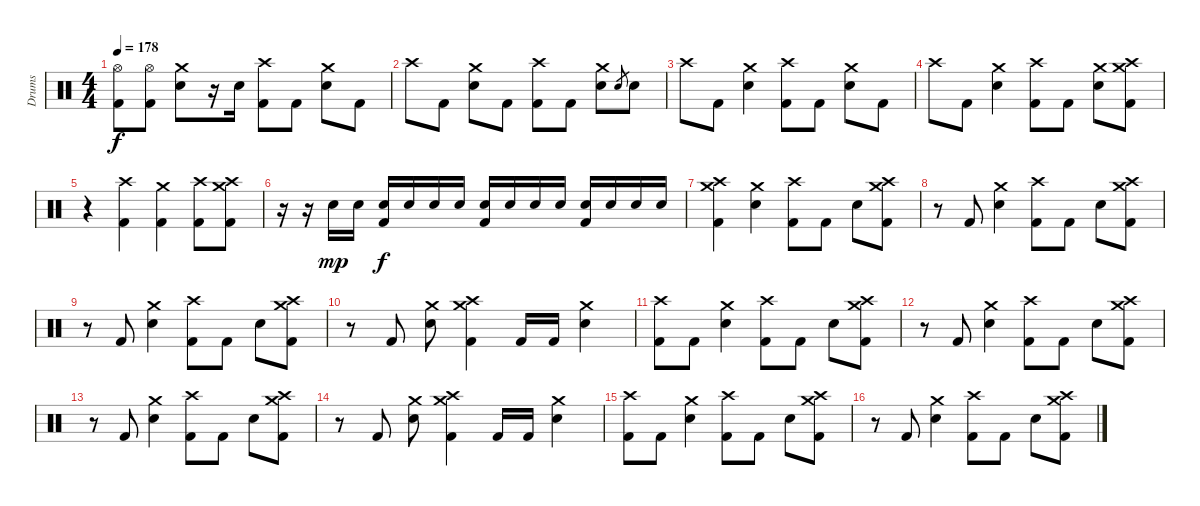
\track ("Drums" "Drums") {instrument percussion}
\staff {score}
\articulation defaults
\ts (4 4)
\tempo 178
\clef neutral
\ks c
("Hi-Hat (open)" "Kick (hit) 2").8{dy f} ("Hi-Hat (open)" "Kick (hit) 2").8 ("Crash medium (hit)" "Snare (hit) 2").8 r.16 "Snare (hit) 2".16 ("Crash high (hit)" "Kick (hit) 2").8 "Kick (hit) 2".8 ("Crash medium (hit)" "Snare (hit) 2").8 "Kick (hit) 2".8 |
"Crash high (hit)".8 "Kick (hit) 2".8 ("Crash medium (hit)" "Snare (hit) 2").8 "Kick (hit) 2".8 ("Crash high (hit)" "Kick (hit) 2").8 "Kick (hit) 2".8 ("Crash medium (hit)" "Snare (hit) 2").8 "Snare (hit) 2".8{gr} "Snare (hit) 2".8 |
"Crash high (hit)".8 "Kick (hit) 2".8 ("Crash medium (hit)" "Snare (hit) 2").4 ("Crash high (hit)" "Kick (hit) 2").8 "Kick (hit) 2".8 ("Crash medium (hit)" "Snare (hit) 2").8 "Kick (hit) 2".8 |
"Crash high (hit)".8 "Kick (hit) 2".8 ("Crash medium (hit)" "Snare (hit) 2").4 ("Crash high (hit)" "Kick (hit) 2").8 "Kick (hit) 2".8 ("Crash medium (hit)" "Snare (hit) 2").8 ("Crash high (hit)" "Crash medium (hit)" "Kick (hit) 2").8 |
r.4 ("Crash high (hit)" "Kick (hit) 2").4 ("Crash medium (hit)" "Kick (hit) 2").4 ("Crash high (hit)" "Kick (hit) 2").8 ("Crash high (hit)" "Crash medium (hit)" "Kick (hit) 2").8 |
r.16 r.16 "Snare (hit) 2".16{dy mp} "Snare (hit) 2".16 ("Snare (hit) 2" "Kick (hit) 2").16{dy f} "Snare (hit) 2".16 "Snare (hit) 2".16 "Snare (hit) 2".16 ("Snare (hit) 2" "Kick (hit) 2").16 "Snare (hit) 2".16 "Snare (hit) 2".16 "Snare (hit) 2".16 ("Snare (hit) 2" "Kick (hit) 2").16 "Snare (hit) 2".16 "Snare (hit) 2".16 "Snare (hit) 2".16 |
("Crash high (hit)" "Crash medium (hit)" "Kick (hit) 2").4 ("Crash medium (hit)" "Snare (hit) 2").4 ("Crash high (hit)" "Kick (hit) 2").8 "Kick (hit) 2".8 "Snare (hit) 2".8 ("Crash high (hit)" "Crash medium (hit)" "Kick (hit) 2").8 |
r.8 "Kick (hit) 2".8 ("Crash medium (hit)" "Snare (hit) 2").4 ("Crash high (hit)" "Kick (hit) 2").8 "Kick (hit) 2".8 "Snare (hit) 2".8 ("Crash high (hit)" "Crash medium (hit)" "Kick (hit) 2").8 |
r.8 "Kick (hit) 2".8 ("Crash medium (hit)" "Snare (hit) 2").4 ("Crash high (hit)" "Kick (hit) 2").8 "Kick (hit) 2".8 "Snare (hit) 2".8 ("Crash high (hit)" "Crash medium (hit)" "Kick (hit) 2").8 |
r.8 "Kick (hit) 2".8 ("Crash medium (hit)" "Snare (hit) 2").8 ("Crash high (hit)" "Crash medium (hit)" "Kick (hit) 2").4 "Kick (hit) 2".16 "Kick (hit) 2".16 ("Crash medium (hit)" "Snare (hit) 2").4 |
("Crash high (hit)" "Kick (hit) 2").8 "Kick (hit) 2".8 ("Crash medium (hit)" "Snare (hit) 2").4 ("Crash high (hit)" "Kick (hit) 2").8 "Kick (hit) 2".8 "Snare (hit) 2".8 ("Crash high (hit)" "Crash medium (hit)" "Kick (hit) 2").8 |
r.8 "Kick (hit) 2".8 ("Crash medium (hit)" "Snare (hit) 2").4 ("Crash high (hit)" "Kick (hit) 2").8 "Kick (hit) 2".8 "Snare (hit) 2".8 ("Crash high (hit)" "Crash medium (hit)" "Kick (hit) 2").8 |
r.8 "Kick (hit) 2".8 ("Crash medium (hit)" "Snare (hit) 2").4 ("Crash high (hit)" "Kick (hit) 2").8 "Kick (hit) 2".8 "Snare (hit) 2".8 ("Crash high (hit)" "Crash medium (hit)" "Kick (hit) 2").8 |
r.8 "Kick (hit) 2".8 ("Crash medium (hit)" "Snare (hit) 2").8 ("Crash high (hit)" "Crash medium (hit)" "Kick (hit) 2").4 "Kick (hit) 2".16 "Kick (hit) 2".16 ("Crash medium (hit)" "Snare (hit) 2").4 |
("Crash high (hit)" "Kick (hit) 2").8 "Kick (hit) 2".8 ("Crash medium (hit)" "Snare (hit) 2").4 ("Crash high (hit)" "Kick (hit) 2").8 "Kick (hit) 2".8 "Snare (hit) 2".8 ("Crash high (hit)" "Crash medium (hit)" "Kick (hit) 2").8 |
r.8 "Kick (hit) 2".8 ("Crash medium (hit)" "Snare (hit) 2").4 ("Crash high (hit)" "Kick (hit) 2").8 "Kick (hit) 2".8 "Snare (hit) 2".8 ("Crash high (hit)" "Crash medium (hit)" "Kick (hit) 2").8
